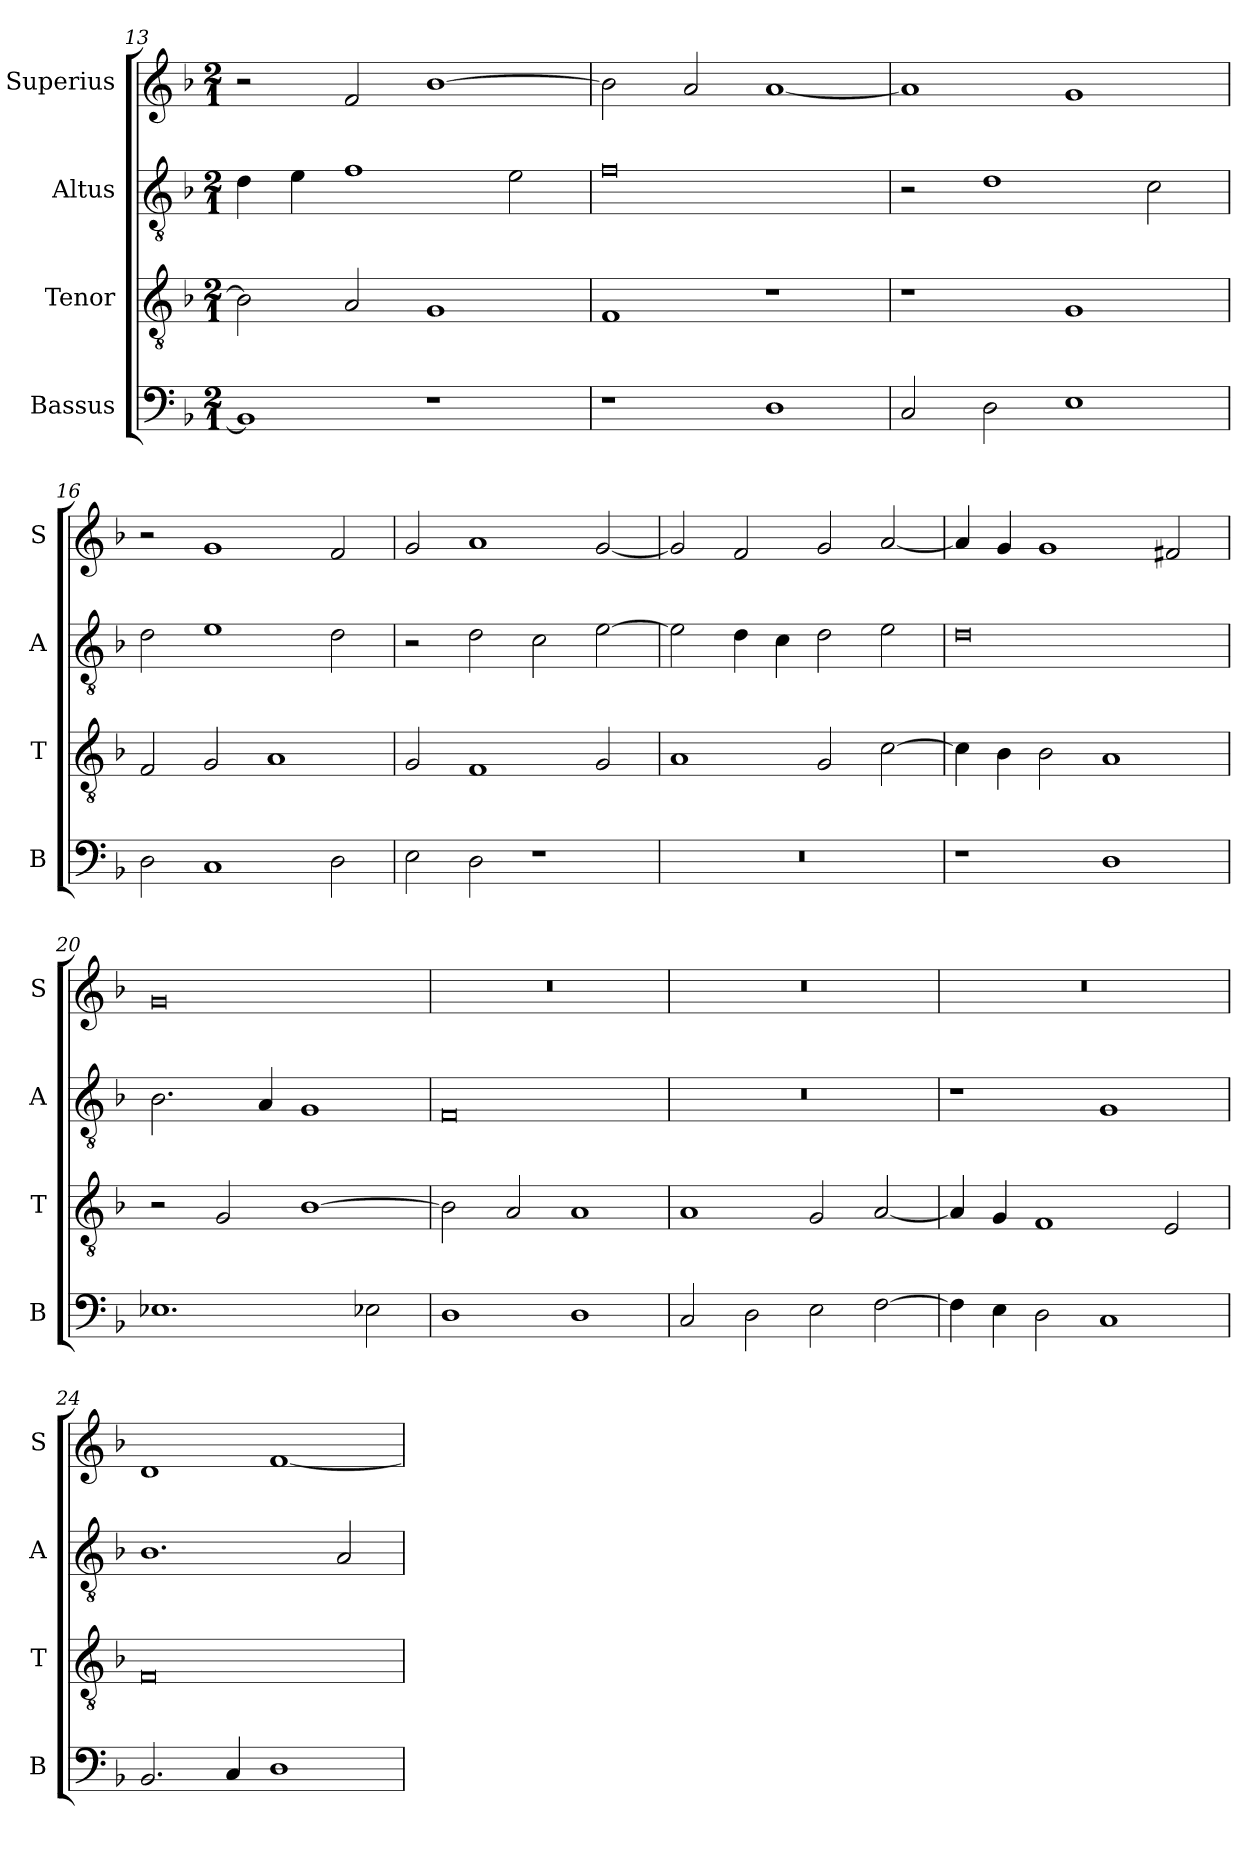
**kern	**kern	**kern	**kern
*part4	*part3	*part2	*part1
*staff4	*staff3	*staff2	*staff1
*I"Bassus	*I"Tenor	*I"Altus	*I"Superius
*I'B	*I'T	*I'A	*I'S
*clefF4	*clefGv2	*clefGv2	*clefG2
*k[b-]	*k[b-]	*k[b-]	*k[b-]
*F:	*F:	*F:	*F:
*M2/1	*M2/1	*M2/1	*M2/1
=13	=13	=13	=13
1BB-]	2B-]	4d	2r
.	.	4e	.
.	2A	1f	2f
1r	1G	.	[1b-
.	.	2e	.
=14	=14	=14	=14
1r	1F	0f	2b-]
.	.	.	2a
1D	1r	.	[1a
=15	=15	=15	=15
2C	1r	2r	1a]
2D	.	1d	.
1E	1G	.	1g
.	.	2c	.
=16	=16	=16	=16
2D	2F	2d	2r
1C	2G	1e	1g
.	1A	.	.
2D	.	2d	2f
=17	=17	=17	=17
2E	2G	2r	2g
2D	1F	2d	1a
1r	.	2c	.
.	2G	[2e	[2g
=18	=18	=18	=18
0r	1A	2e]	2g]
.	.	4d	2f
.	.	4c	.
.	2G	2d	2g
.	[2c	2e	[2a
=19	=19	=19	=19
1r	4c]	0d	4a]
.	4B-	.	4g
.	2B-	.	1g
1D	1A	.	.
.	.	.	2f#X
=20	=20	=20	=20
1.E-X	2r	2.B-	0g
.	2G	.	.
.	.	4A	.
.	[1B-	1G	.
2E-X	.	.	.
=21	=21	=21	=21
1D	2B-]	0F	0r
.	2A	.	.
1D	1A	.	.
=22	=22	=22	=22
2C	1A	0r	0r
2D	.	.	.
2E	2G	.	.
[2F	[2A	.	.
=23	=23	=23	=23
4F]	4A]	1r	0r
4E	4G	.	.
2D	1F	.	.
1C	.	1G	.
.	2E	.	.
=24	=24	=24	=24
2.BB-	0F	1.B-	1d
4C	.	.	.
1D	.	.	[1f
.	.	2A	.
=	=	=	=
*-	*-	*-	*-
